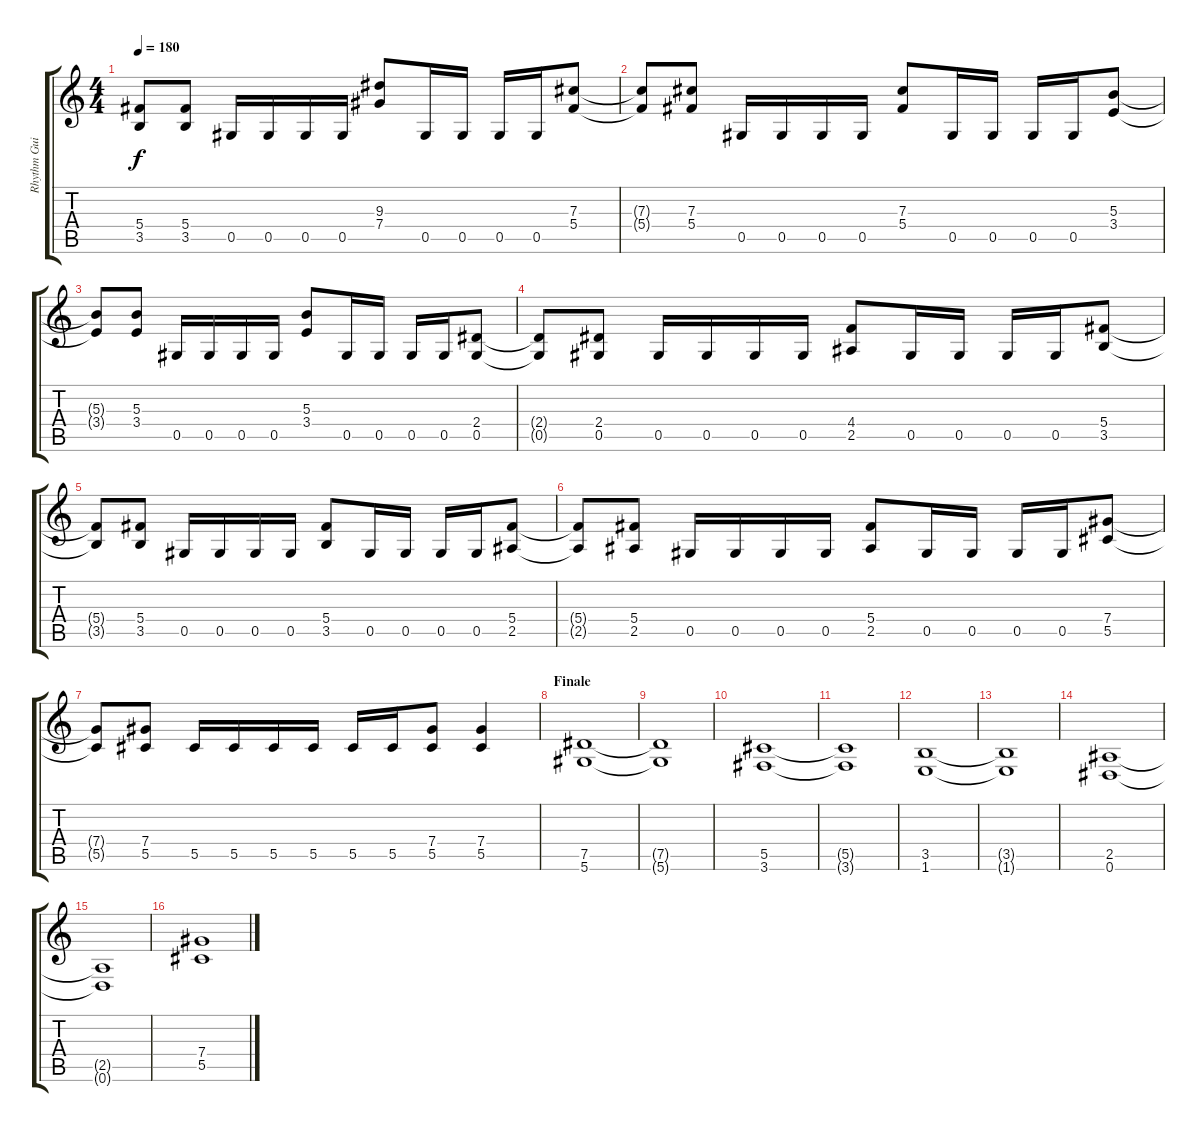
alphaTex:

\track ("Rhythm Guitar" "Rhythm Gui") {instrument distortionguitar}
\staff {score tabs}
\tuning (Eb4 Bb3 Gb3 Db3 Ab2 Eb2) {hide}
\ts (4 4)
\tempo 180
\clef g2
\ks c
(5.4{t} 3.5{t}).8{dy f} (5.4 3.5).8 0.5.16 0.5.16 0.5.16 0.5.16 (9.3 7.4).8 0.5.16 0.5.16 0.5.16 0.5.16 (7.3 5.4).8 |
(7.3{t} 5.4{t}).8 (7.3 5.4).8 0.5.16 0.5.16 0.5.16 0.5.16 (7.3 5.4).8 0.5.16 0.5.16 0.5.16 0.5.16 (5.3 3.4).8 |
(5.3{t} 3.4{t}).8 (5.3 3.4).8 0.5.16 0.5.16 0.5.16 0.5.16 (5.3 3.4).8 0.5.16 0.5.16 0.5.16 0.5.16 (2.4 0.5).8 |
(2.4{t} 0.5{t}).8 (2.4 0.5).8 0.5.16 0.5.16 0.5.16 0.5.16 (4.4 2.5).8 0.5.16 0.5.16 0.5.16 0.5.16 (5.4 3.5).8 |
(5.4{t} 3.5{t}).8 (5.4 3.5).8 0.5.16 0.5.16 0.5.16 0.5.16 (5.4 3.5).8 0.5.16 0.5.16 0.5.16 0.5.16 (5.4 2.5).8 |
(5.4{t} 2.5{t}).8 (5.4 2.5).8 0.5.16 0.5.16 0.5.16 0.5.16 (5.4 2.5).8 0.5.16 0.5.16 0.5.16 0.5.16 (7.4 5.5).8 |
(7.4{t} 5.5{t}).8 (7.4 5.5).8 5.5.16 5.5.16 5.5.16 5.5.16 5.5.16 5.5.16 (7.4 5.5).8 (7.4 5.5).4 |
\section ("" "Finale")
(7.5 5.6).1 |
(7.5{t} 5.6{t}).1 |
(5.5 3.6).1 |
(5.5{t} 3.6{t}).1 |
(3.5 1.6).1 |
(3.5{t} 1.6{t}).1 |
(2.5 0.6).1 |
(2.5{t} 0.6{t}).1 |
(7.4 5.5).1
